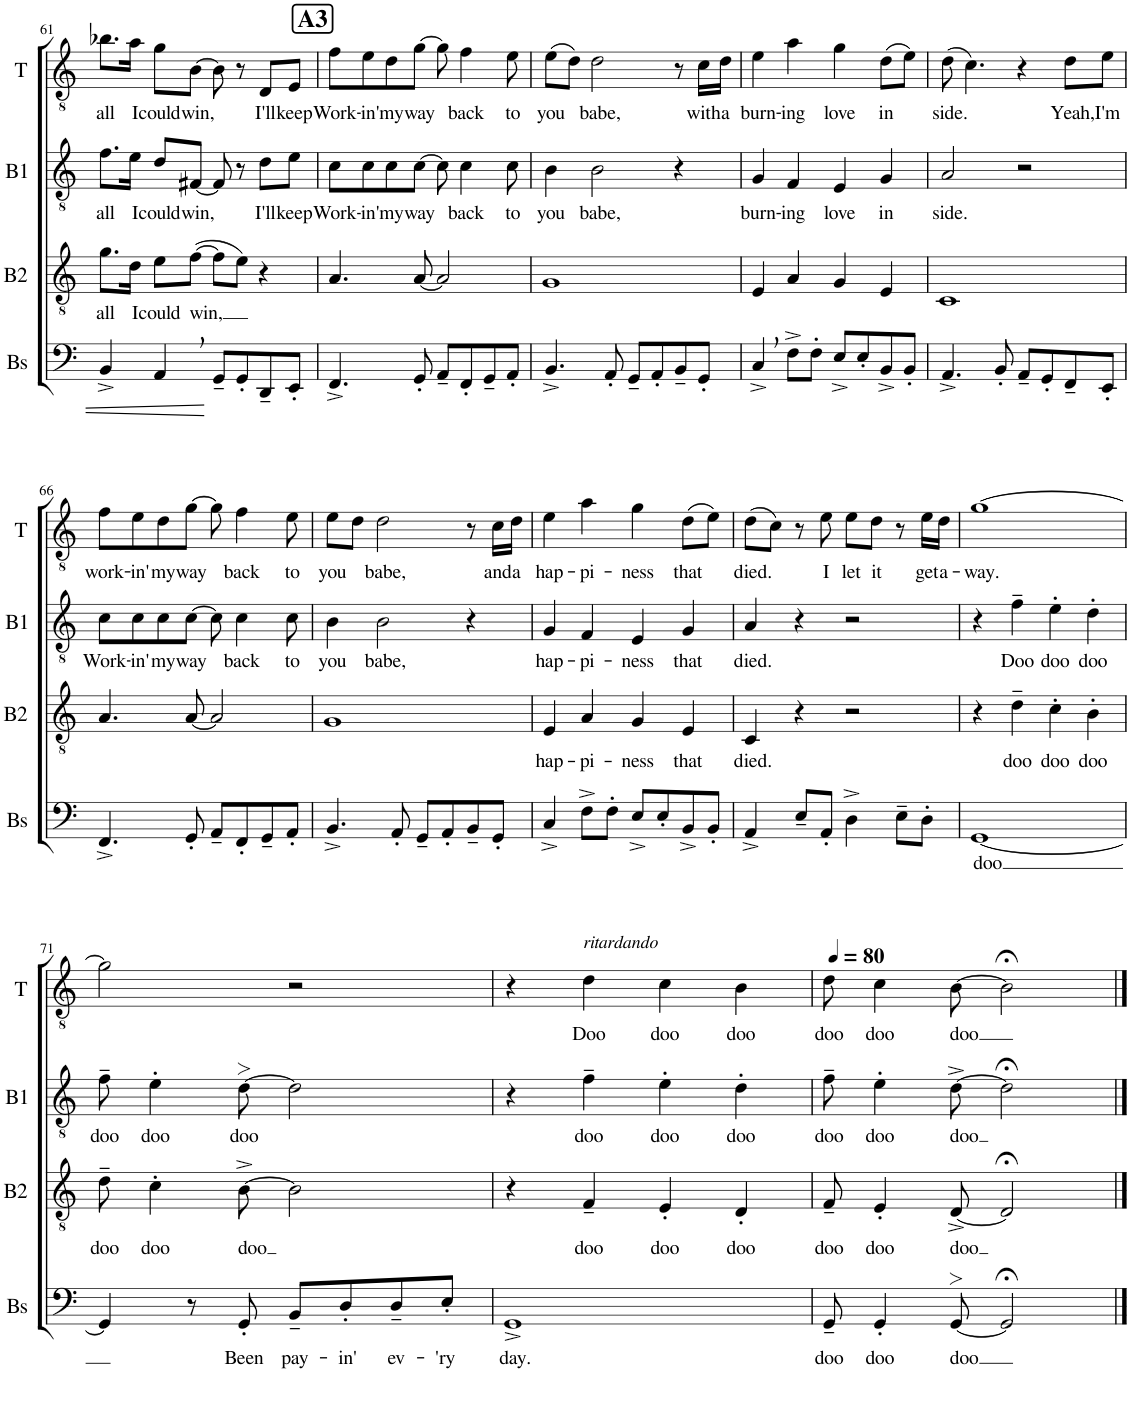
**kern	**text	**kern	**text	**kern	**text	**kern	**text
*part4	*part4	*part3	*part3	*part2	*part2	*part1	*part1
*staff4	*staff4	*staff3	*staff3	*staff2	*staff2	*staff1	*staff1
*I"Bass	*	*I"Baritone 2	*	*I"Baritone 1	*	*I"Tenor	*
*I'Bs	*	*I'B2	*	*I'B1	*	*I'T	*
!!LO:PB:g=z
*clefF4	*	*clefGv2	*	*clefGv2	*	*clefGv2	*
*k[]	*	*k[]	*	*k[]	*	*k[]	*
*M4/4	*	*M4/4	*	*M4/4	*	*M4/4	*
=61	=61	=61	=61	=61	=61	=61	=61
!	!	!	!LO:LY:b	!	!LO:LY:b	!	!LO:LY:b
4BB^/	.	8.g\L	all	8.f\L	all	8.b-X\L	all
!	!	!	!LO:LY:b	!	!LO:LY:b	!	!LO:LY:b
.	.	16d\Jk	I	16e\Jk	I	16a\Jk	I
!	!	!	!LO:LY:b	!	!LO:LY:b	!	!LO:LY:b
4AA,/	.	8e\L	could	8d/L	could	8g\L	could
!	!	!	!LO:LY:b	!	!LO:LY:b	!	!LO:LY:b
.	.	([8f\J	win,	[8F#X/J	win,	[8B\J	win,
8GG~/L	.	8f\L]	.	8F#/]	.	8B\]	.
8GG'/	.	8e\J)	.	8r	.	8r	.
!	!	!	!	!	!LO:LY:b	!	!LO:LY:b
8DD~/	.	4r	.	8d\L	I'll	8D/L	I'll
!	!	!	!	!	!LO:LY:b	!	!LO:LY:b
8EE'/J	.	.	.	8e\J	keep	8E/J	keep
!!LO:REH:place=s1:a:B:cj:fs=14:t=A3
=62	=62	=62	=62	=62	=62	=62	=62
!	!	!	!	!	!LO:LY:b	!	!LO:LY:b
4.FF^/	.	4.A/	.	8c\L	Work-	8f\L	Work-
!	!	!	!	!	!LO:LY:b	!	!LO:LY:b
.	.	.	.	8c\	-in'	8e\	-in'
!	!	!	!	!	!LO:LY:b	!	!LO:LY:b
.	.	.	.	8c\	my	8d\	my
!	!	!	!	!	!LO:LY:b	!	!LO:LY:b
8GG'/	.	[8A/	.	[8c\J	way	[8g\J	way
8AA~/L	.	2A/]	.	8c\]	.	8g\]	.
!	!	!	!	!	!LO:LY:b	!	!LO:LY:b
8FF'/	.	.	.	4c\	back	4f\	back
8GG~/	.	.	.	.	.	.	.
!	!	!	!	!	!LO:LY:b	!	!LO:LY:b
8AA'/J	.	.	.	8c\	to	8e\	to
=63	=63	=63	=63	=63	=63	=63	=63
!	!	!	!	!	!LO:LY:b	!	!LO:LY:b
4.BB^/	.	1G	.	4B\	you	(8e\L	you
.	.	.	.	.	.	8d\J)	.
!	!	!	!	!	!LO:LY:b	!	!LO:LY:b
.	.	.	.	2B\	babe,	2d\	babe,
8AA'/	.	.	.	.	.	.	.
8GG~/L	.	.	.	.	.	.	.
8AA'/	.	.	.	.	.	.	.
8BB~/	.	.	.	4r	.	8r	.
!	!	!	!	!	!	!	!LO:LY:b
8GG'/J	.	.	.	.	.	16c\LL	with
!	!	!	!	!	!	!	!LO:LY:b
.	.	.	.	.	.	16d\JJ	a
=64	=64	=64	=64	=64	=64	=64	=64
!	!	!	!	!	!LO:LY:b	!	!LO:LY:b
4C^,/	.	4E/	.	4G/	burn-	4e\	burn-
!	!	!	!	!	!LO:LY:b	!	!LO:LY:b
8F^\L	.	4A/	.	4F/	-ing	4a\	-ing
8F'\J	.	.	.	.	.	.	.
!	!	!	!	!	!LO:LY:b	!	!LO:LY:b
8E^/L	.	4G/	.	4E/	love	4g\	love
8E'/	.	.	.	.	.	.	.
!	!	!	!	!	!LO:LY:b	!	!LO:LY:b
8BB^/	.	4E/	.	4G/	in	(8d\L	in
8BB'/J	.	.	.	.	.	8e\J)	.
=65	=65	=65	=65	=65	=65	=65	=65
!	!	!	!	!	!LO:LY:b	!	!LO:LY:b
4.AA^/	.	1C	.	2A/	side.	(8d\	side.
.	.	.	.	.	.	4.c\)	.
8BB'/	.	.	.	.	.	.	.
8AA~/L	.	.	.	2r	.	4r	.
8GG'/	.	.	.	.	.	.	.
!	!	!	!	!	!	!	!LO:LY:b
8FF~/	.	.	.	.	.	8d\L	Yeah,
!	!	!	!	!	!	!	!LO:LY:b
8EE'/J	.	.	.	.	.	8e\J	I'm
!!LO:LB:g=z
=66	=66	=66	=66	=66	=66	=66	=66
!	!	!	!	!	!LO:LY:b	!	!LO:LY:b
4.FF^/	.	4.A/	.	8c\L	Work-	8f\L	work-
!	!	!	!	!	!LO:LY:b	!	!LO:LY:b
.	.	.	.	8c\	-in'	8e\	-in'
!	!	!	!	!	!LO:LY:b	!	!LO:LY:b
.	.	.	.	8c\	my	8d\	my
!	!	!	!	!	!LO:LY:b	!	!LO:LY:b
8GG'/	.	[8A/	.	[8c\J	way	[8g\J	way
8AA~/L	.	2A/]	.	8c\]	.	8g\]	.
!	!	!	!	!	!LO:LY:b	!	!LO:LY:b
8FF'/	.	.	.	4c\	back	4f\	back
8GG~/	.	.	.	.	.	.	.
!	!	!	!	!	!LO:LY:b	!	!LO:LY:b
8AA'/J	.	.	.	8c\	to	8e\	to
=67	=67	=67	=67	=67	=67	=67	=67
!	!	!	!	!	!LO:LY:b	!	!LO:LY:b
4.BB^/	.	1G	.	4B\	you	8e\L	you
.	.	.	.	.	.	8d\J	.
!	!	!	!	!	!LO:LY:b	!	!LO:LY:b
.	.	.	.	2B\	babe,	2d\	babe,
8AA'/	.	.	.	.	.	.	.
8GG~/L	.	.	.	.	.	.	.
8AA'/	.	.	.	.	.	.	.
8BB~/	.	.	.	4r	.	8r	.
!	!	!	!	!	!	!	!LO:LY:b
8GG'/J	.	.	.	.	.	16c\LL	and
!	!	!	!	!	!	!	!LO:LY:b
.	.	.	.	.	.	16d\JJ	a
=68	=68	=68	=68	=68	=68	=68	=68
!	!	!	!LO:LY:b	!	!LO:LY:b	!	!LO:LY:b
4C^/	.	4E/	hap-	4G/	hap-	4e\	hap-
!	!	!	!LO:LY:b	!	!LO:LY:b	!	!LO:LY:b
8F^\L	.	4A/	-pi-	4F/	-pi-	4a\	-pi-
8F'\J	.	.	.	.	.	.	.
!	!	!	!LO:LY:b	!	!LO:LY:b	!	!LO:LY:b
8E^/L	.	4G/	-ness	4E/	-ness	4g\	-ness
8E'/	.	.	.	.	.	.	.
!	!	!	!LO:LY:b	!	!LO:LY:b	!	!LO:LY:b
8BB^/	.	4E/	that	4G/	that	(8d\L	that
8BB'/J	.	.	.	.	.	8e\J)	.
=69	=69	=69	=69	=69	=69	=69	=69
!	!	!	!LO:LY:b	!	!LO:LY:b	!	!LO:LY:b
4AA^/	.	4C/	died.	4A/	died.	(8d\L	died.
.	.	.	.	.	.	8c\J)	.
8E~/L	.	4r	.	4r	.	8r	.
!	!	!	!	!	!	!	!LO:LY:b
8AA'/J	.	.	.	.	.	8e\	I
!	!	!	!	!	!	!	!LO:LY:b
4D^\	.	2r	.	2r	.	8e\L	let
!	!	!	!	!	!	!	!LO:LY:b
.	.	.	.	.	.	8d\J	it
8E~\L	.	.	.	.	.	8r	.
!	!	!	!	!	!	!	!LO:LY:b
8D'\J	.	.	.	.	.	16e\LL	get
!	!	!	!	!	!	!	!LO:LY:b
.	.	.	.	.	.	16d\JJ	a-
=70	=70	=70	=70	=70	=70	=70	=70
!	!LO:LY:b	!	!	!	!	!	!LO:LY:b
[1GG	doo	4r	.	4r	.	[1g	-way.
!	!	!	!LO:LY:b	!	!LO:LY:b	!	!
.	.	4d~\	doo	4f~\	Doo	.	.
!	!	!	!LO:LY:b	!	!LO:LY:b	!	!
.	.	4c'\	doo	4e'\	doo	.	.
!	!	!	!LO:LY:b	!	!LO:LY:b	!	!
.	.	4B'\	doo	4d'\	doo	.	.
!!LO:LB:g=z
=71	=71	=71	=71	=71	=71	=71	=71
!	!	!	!LO:LY:b	!	!LO:LY:b	!	!
4GG/]	.	8d~\	doo	8f~\	doo	2g\]	.
!	!	!	!LO:LY:b	!	!LO:LY:b	!	!
.	.	4c'\	doo	4e'\	doo	.	.
8r	.	.	.	.	.	.	.
!	!LO:LY:b	!	!LO:LY:b	!	!LO:LY:b	!	!
8GG'/	Been	[8B^\	doo	[8d>\	doo	.	.
!	!LO:LY:b	!	!	!	!	!	!
8BB~/L	pay-	2B\]	.	2d\]	.	2r	.
!	!LO:LY:b	!	!	!	!	!	!
8D'/	-in'	.	.	.	.	.	.
!	!LO:LY:b	!	!	!	!	!	!
8D~/	ev-	.	.	.	.	.	.
!	!LO:LY:b	!	!	!	!	!	!
8E'/J	-'ry	.	.	.	.	.	.
=72	=72	=72	=72	=72	=72	=72	=72
!	!LO:LY:b	!	!	!	!	!	!
1GG^	day.	4r	.	4r	.	4r	.
!	!	!	!	!	!	!LO:TX:a:i:t=ritardando	!
!	!	!	!LO:LY:b	!	!LO:LY:b	!	!LO:LY:b
.	.	4F~/	doo	4f~\	doo	4d\	Doo
!	!	!	!LO:LY:b	!	!LO:LY:b	!	!LO:LY:b
.	.	4E'/	doo	4e'\	doo	4c\	doo
!	!	!	!LO:LY:b	!	!LO:LY:b	!	!LO:LY:b
.	.	4D'/	doo	4d'\	doo	4B\	doo
=73	=73	=73	=73	=73	=73	=73	=73
*	*	*	*	*	*	*MM80	*
!	!LO:LY:b	!	!LO:LY:b	!	!LO:LY:b	!	!LO:LY:b
8GG~/	doo	8F~/	doo	8f~\	doo	8d\	doo
!	!LO:LY:b	!	!LO:LY:b	!	!LO:LY:b	!	!LO:LY:b
4GG'/	doo	4E'/	doo	4e'\	doo	4c\	doo
!	!LO:LY:b	!	!LO:LY:b	!	!LO:LY:b	!	!LO:LY:b
[8GG>/	doo	[8D^/	doo	[8d^\	doo	[8B\	doo
2GG;</]	.	2D;</]	.	2d;<\]	.	2B;<\]	.
==	==	==	==	==	==	==	==
*-	*-	*-	*-	*-	*-	*-	*-
